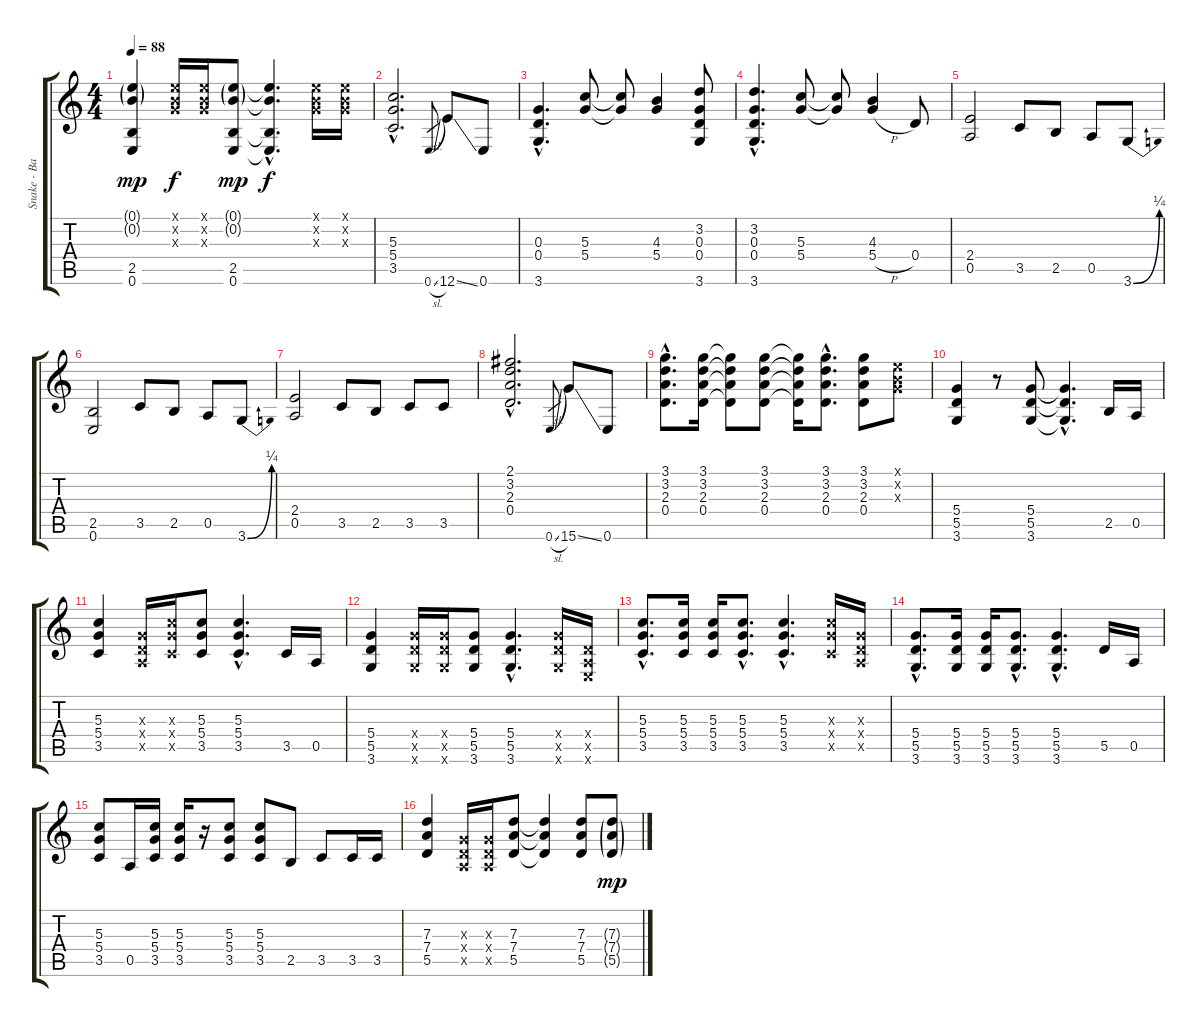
\track ("Snake - Back Guitar" "Snake - Ba") {instrument distortionguitar}
\staff {score tabs}
\tuning (E4 B3 G3 D3 A2 E2) {hide}
\ts (4 4)
\tempo 88
\clef g2
\ks c
(0.1{g} 0.2{g} 2.5 0.6).4{dy mp} (0.1{x} 0.2{x} 0.3{x}).16{dy f} (0.1{x} 0.2{x} 0.3{x}).16 (0.1{g} 0.2{g} 2.5 0.6).8{dy mp} (0.1{hac t} 0.2{hac t} 2.5{hac t} 0.6{hac t}).4{d dy f} (0.1{x} 0.2{x} 0.3{x}).16 (0.1{x} 0.2{x} 0.3{x}).16 |
(5.3{hac} 5.4{hac} 3.5{hac}).2{d} 0.6{sl}.8{gr} 12.6{ss}.8 0.6.8 |
(0.3{hac} 0.4{hac} 3.6{hac}).4{d} (5.3 5.4).8 (5.3{t} 5.4{t}).8 (4.3 5.4).4 (3.2 0.3 0.4 3.6).8 |
(3.2{hac} 0.3{hac} 0.4{hac} 3.6{hac}).4{d} (5.3 5.4).8 (5.3{t} 5.4{t}).8 (4.3 5.4{h}).4 0.4.8 |
(2.4 0.5).2 3.5.8 2.5.8 0.5.8 3.6{be (bend 0 0 60 1)}.8 |
(2.5 0.6).2 3.5.8 2.5.8 0.5.8 3.6{be (bend 0 0 60 1)}.8 |
(2.4 0.5).2 3.5.8 2.5.8 3.5.8 3.5.8 |
(2.1{hac} 3.2{hac} 2.3{hac} 0.4{hac}).2{d} 0.6{sl}.8{gr} 15.6{ss}.8 0.6.8 |
(3.1{hac} 3.2{hac} 2.3{hac} 0.4{hac}).8{d} (3.1 3.2 2.3 0.4).16 (3.1{t} 3.2{t} 2.3{t} 0.4{t}).8 (3.1 3.2 2.3 0.4).8 (3.1{t} 3.2{t} 2.3{t} 0.4{t}).16 (3.1{hac} 3.2{hac} 2.3{hac} 0.4{hac}).8{d} (3.1 3.2 2.3 0.4).8 (0.1{x} 0.2{x} 0.3{x}).8 |
(5.4 5.5 3.6).4 r.8 (5.4 5.5 3.6).8 (5.4{hac t} 5.5{hac t} 3.6{hac t}).4{d} 2.5.16 0.5.16 |
(5.3 5.4 3.5).4 (0.3{x} 0.4{x} 0.5{x}).16 (5.3{x} 5.4{x} 3.5{x}).16 (5.3 5.4 3.5).8 (5.3{hac} 5.4{hac} 3.5{hac}).4{d} 3.5.16 0.5.16 |
(5.4 5.5 3.6).4 (5.4{x} 5.5{x} 3.6{x}).16 (5.4{x} 5.5{x} 3.6{x}).16 (5.4 5.5 3.6).8 (5.4{hac} 5.5{hac} 3.6{hac}).4{d} (5.4{x} 5.5{x} 3.6{x}).16 (0.4{x} 0.5{x} 0.6{x}).16 |
(5.3{hac} 5.4{hac} 3.5{hac}).8{d} (5.3 5.4 3.5).16 (5.3 5.4 3.5).16 (5.3{hac} 5.4{hac} 3.5{hac}).8{d} (5.3{hac} 5.4{hac} 3.5{hac}).4{d} (5.3{x} 5.4{x} 3.5{x}).16 (0.3{x} 0.4{x} 0.5{x}).16 |
(5.4{hac} 5.5{hac} 3.6{hac}).8{d} (5.4 5.5 3.6).16 (5.4 5.5 3.6).16 (5.4{hac} 5.5{hac} 3.6{hac}).8{d} (5.4{hac} 5.5{hac} 3.6{hac}).4{d} 5.5.16 0.5.16 |
(5.3 5.4 3.5).8 0.5.16 (5.3 5.4 3.5).16 (5.3 5.4 3.5).16 r.16 (5.3 5.4 3.5).8 (5.3 5.4 3.5).8 2.5.8 3.5.8 3.5.16 3.5.16 |
(7.3 7.4 5.5).4 (0.3{x} 0.4{x} 0.5{x}).16 (0.3{x} 0.4{x} 0.5{x}).16 (7.3 7.4 5.5).8 (7.3{t} 7.4{t} 5.5{t}).4 (7.3 7.4 5.5).8 (7.3{ss g} 7.4{ss g} 5.5{ss g}).8{dy mp}
